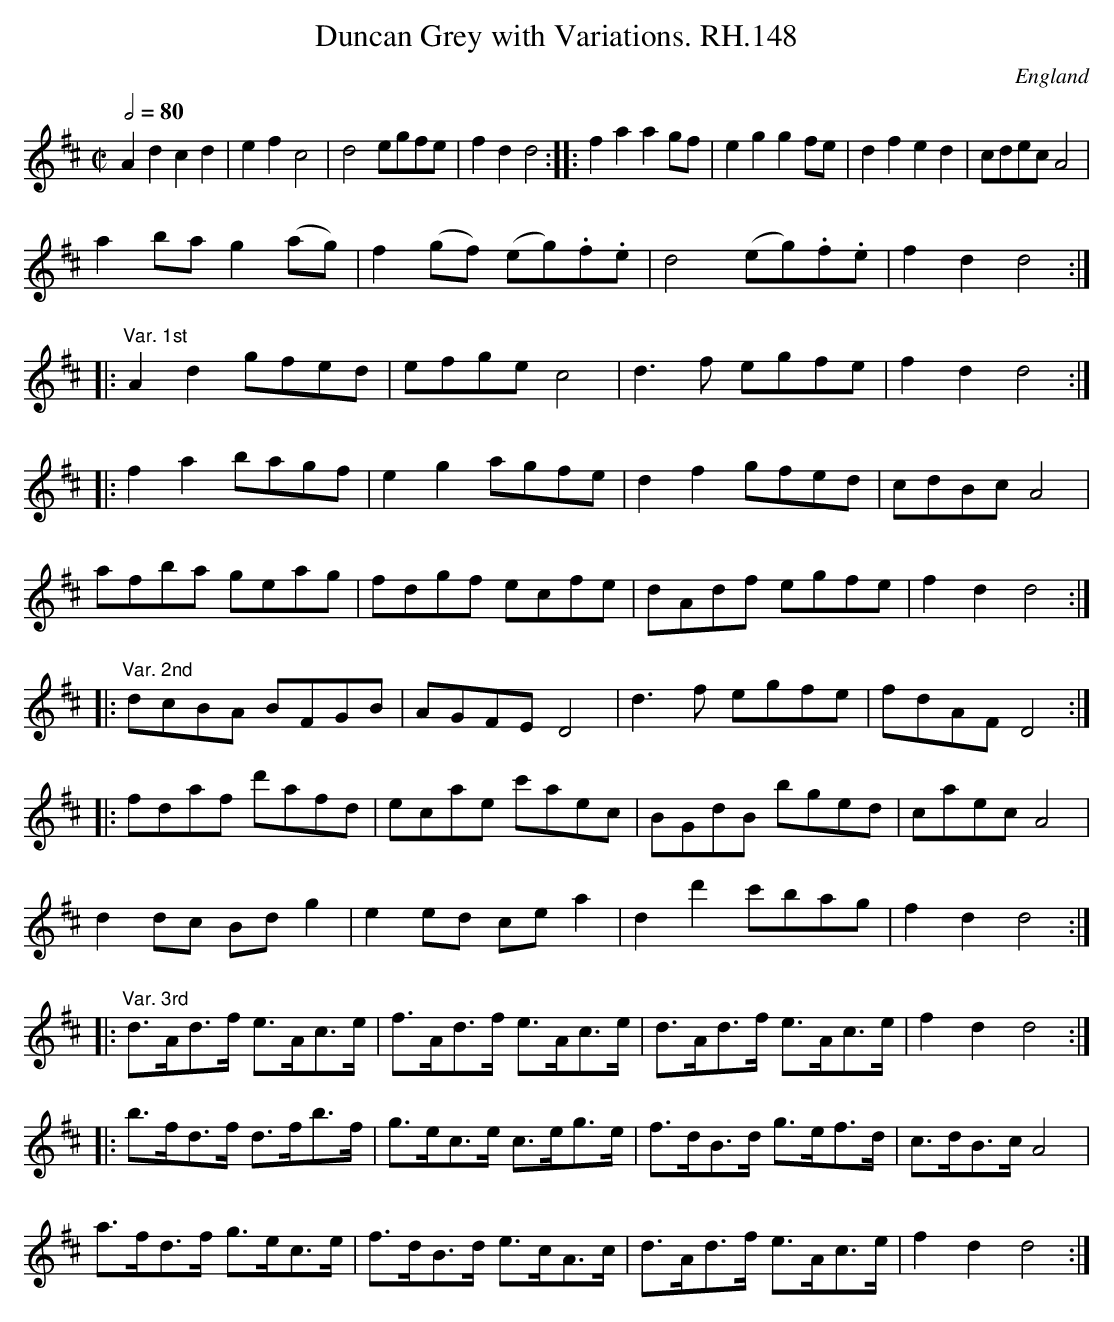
X:1
T:Duncan Grey with Variations. RH.148
O:England
M:C|
L:1/8
Q:1/2=80
K:D major
A2d2c2d2|e2f2c4|d4egfe|f2d2d4:|\
|:f2a2a2gf|e2g2g2fe|d2f2e2d2|cdecA4|!
a2bag2(ag)|f2(gf) (eg).f.e|d4(eg).f.e|f2d2d4:|!
|:"Var. 1st"A2d2gfed|efgec4|d3f egfe|f2d2d4:|!
|:f2a2bagf|e2g2agfe|d2f2gfed|cdBcA4|!
afba geag|fdgf ecfe|dAdf egfe|f2d2d4:|!
|:"Var. 2nd"dcBA BFGB|AGFED4|d3f egfe|fdAFD4:|!
|:fdaf d'afd|ecae c'aec|BGdB bged|caecA4|!
d2dc Bdg2|e2ed cea2|d2d'2c'bag|f2d2d4:|!
|:"Var. 3rd"d>Ad>f e>Ac>e|f>Ad>f e>Ac>e|\
d>Ad>f e>Ac>e|f2d2d4:|!
|:b>fd>f d>fb>f|g>ec>e c>eg>e|f>dB>d g>ef>d|c>dB>cA4|!
a>fd>f g>ec>e|f>dB>d e>cA>c|d>Ad>f e>Ac>e|f2d2d4:|
